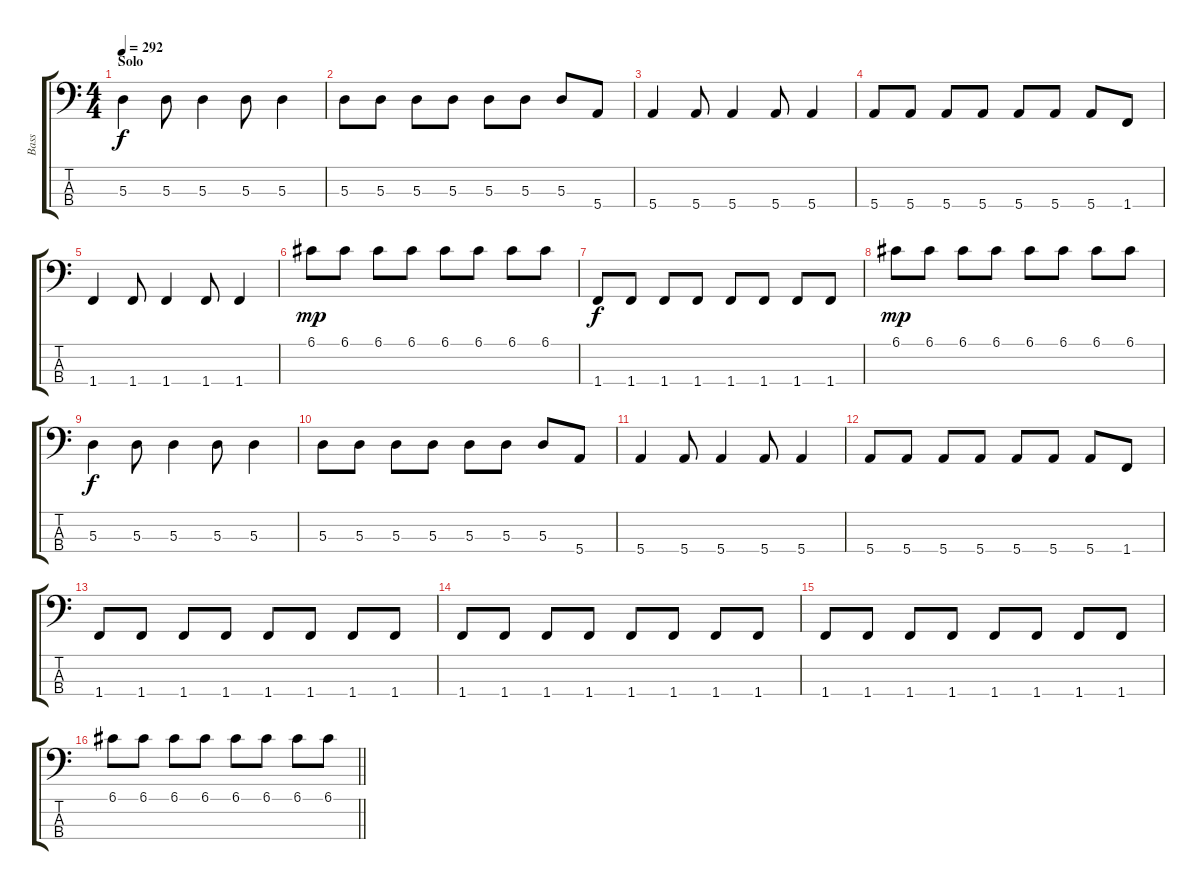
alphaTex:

\track ("Bass" "Bass") {instrument electricbasspick}
\staff {score tabs}
\tuning (G2 D2 A1 E1) {hide}
\ts (4 4)
\section ("" "Solo")
\tempo 292
\clef f4
\ks c
5.3.4{dy f} 5.3.8 5.3.4 5.3.8 5.3.4 |
5.3.8 5.3.8 5.3.8 5.3.8 5.3.8 5.3.8 5.3.8 5.4.8 |
5.4.4 5.4.8 5.4.4 5.4.8 5.4.4 |
5.4.8 5.4.8 5.4.8 5.4.8 5.4.8 5.4.8 5.4.8 1.4.8 |
1.4.4 1.4.8 1.4.4 1.4.8 1.4.4 |
6.1.8{dy mp} 6.1.8 6.1.8 6.1.8 6.1.8 6.1.8 6.1.8 6.1.8 |
1.4.8{dy f} 1.4.8 1.4.8 1.4.8 1.4.8 1.4.8 1.4.8 1.4.8 |
6.1.8{dy mp} 6.1.8 6.1.8 6.1.8 6.1.8 6.1.8 6.1.8 6.1.8 |
5.3.4{dy f} 5.3.8 5.3.4 5.3.8 5.3.4 |
5.3.8 5.3.8 5.3.8 5.3.8 5.3.8 5.3.8 5.3.8 5.4.8 |
5.4.4 5.4.8 5.4.4 5.4.8 5.4.4 |
5.4.8 5.4.8 5.4.8 5.4.8 5.4.8 5.4.8 5.4.8 1.4.8 |
1.4.8 1.4.8 1.4.8 1.4.8 1.4.8 1.4.8 1.4.8 1.4.8 |
1.4.8 1.4.8 1.4.8 1.4.8 1.4.8 1.4.8 1.4.8 1.4.8 |
1.4.8 1.4.8 1.4.8 1.4.8 1.4.8 1.4.8 1.4.8 1.4.8 |
\barLineRight lightlight
6.1.8 6.1.8 6.1.8 6.1.8 6.1.8 6.1.8 6.1.8 6.1.8
